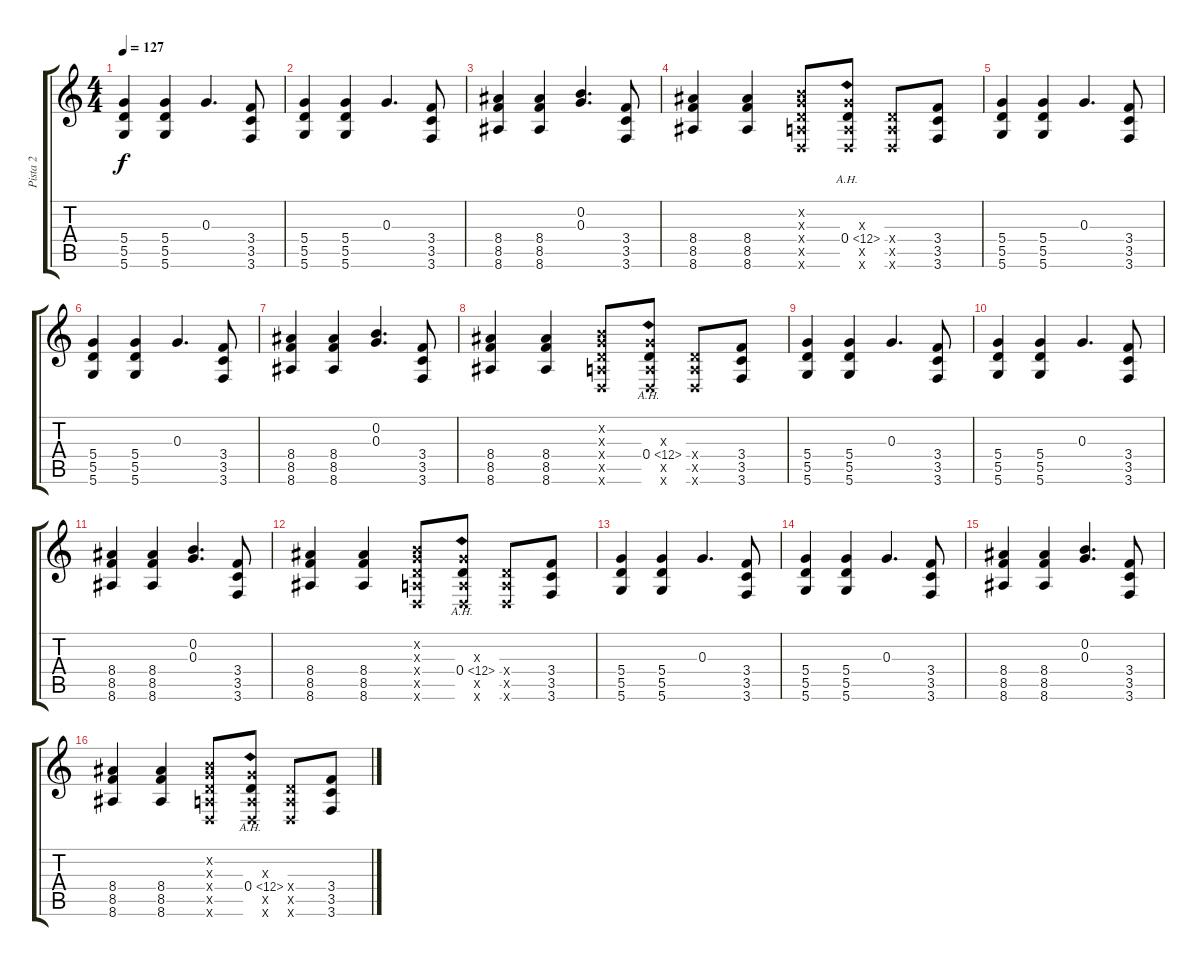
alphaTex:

\track ("Pista 2" "Pista 2") {instrument electricguitarjazz}
\staff {score tabs}
\tuning (E4 B3 G3 D3 A2 D2) {hide}
\ts (4 4)
\tempo 127
\clef g2
\ks c
(5.4 5.5 5.6).4{dy f} (5.4 5.5 5.6).4 0.3.4{d} (3.4 3.5 3.6).8 |
(5.4 5.5 5.6).4 (5.4 5.5 5.6).4 0.3.4{d} (3.4 3.5 3.6).8 |
(8.4 8.5 8.6).4 (8.4 8.5 8.6).4 (0.2 0.3).4{d} (3.4 3.5 3.6).8 |
(8.4 8.5 8.6).4 (8.4 8.5 8.6).4 (0.2{x} 0.3{x} 0.4{x} 0.5{x} 0.6{x}).8 (0.3{x} 0.4{ah 12} 0.5{x} 0.6{x}).8 (0.4{x} 0.5{x} 0.6{x}).8 (3.4 3.5 3.6).8 |
(5.4 5.5 5.6).4 (5.4 5.5 5.6).4 0.3.4{d} (3.4 3.5 3.6).8 |
(5.4 5.5 5.6).4 (5.4 5.5 5.6).4 0.3.4{d} (3.4 3.5 3.6).8 |
(8.4 8.5 8.6).4 (8.4 8.5 8.6).4 (0.2 0.3).4{d} (3.4 3.5 3.6).8 |
(8.4 8.5 8.6).4 (8.4 8.5 8.6).4 (0.2{x} 0.3{x} 0.4{x} 0.5{x} 0.6{x}).8 (0.3{x} 0.4{ah 12} 0.5{x} 0.6{x}).8 (0.4{x} 0.5{x} 0.6{x}).8 (3.4 3.5 3.6).8 |
(5.4 5.5 5.6).4 (5.4 5.5 5.6).4 0.3.4{d} (3.4 3.5 3.6).8 |
(5.4 5.5 5.6).4 (5.4 5.5 5.6).4 0.3.4{d} (3.4 3.5 3.6).8 |
(8.4 8.5 8.6).4 (8.4 8.5 8.6).4 (0.2 0.3).4{d} (3.4 3.5 3.6).8 |
(8.4 8.5 8.6).4 (8.4 8.5 8.6).4 (0.2{x} 0.3{x} 0.4{x} 0.5{x} 0.6{x}).8 (0.3{x} 0.4{ah 12} 0.5{x} 0.6{x}).8 (0.4{x} 0.5{x} 0.6{x}).8 (3.4 3.5 3.6).8 |
(5.4 5.5 5.6).4 (5.4 5.5 5.6).4 0.3.4{d} (3.4 3.5 3.6).8 |
(5.4 5.5 5.6).4 (5.4 5.5 5.6).4 0.3.4{d} (3.4 3.5 3.6).8 |
(8.4 8.5 8.6).4 (8.4 8.5 8.6).4 (0.2 0.3).4{d} (3.4 3.5 3.6).8 |
(8.4 8.5 8.6).4 (8.4 8.5 8.6).4 (0.2{x} 0.3{x} 0.4{x} 0.5{x} 0.6{x}).8 (0.3{x} 0.4{ah 12} 0.5{x} 0.6{x}).8 (0.4{x} 0.5{x} 0.6{x}).8 (3.4 3.5 3.6).8
